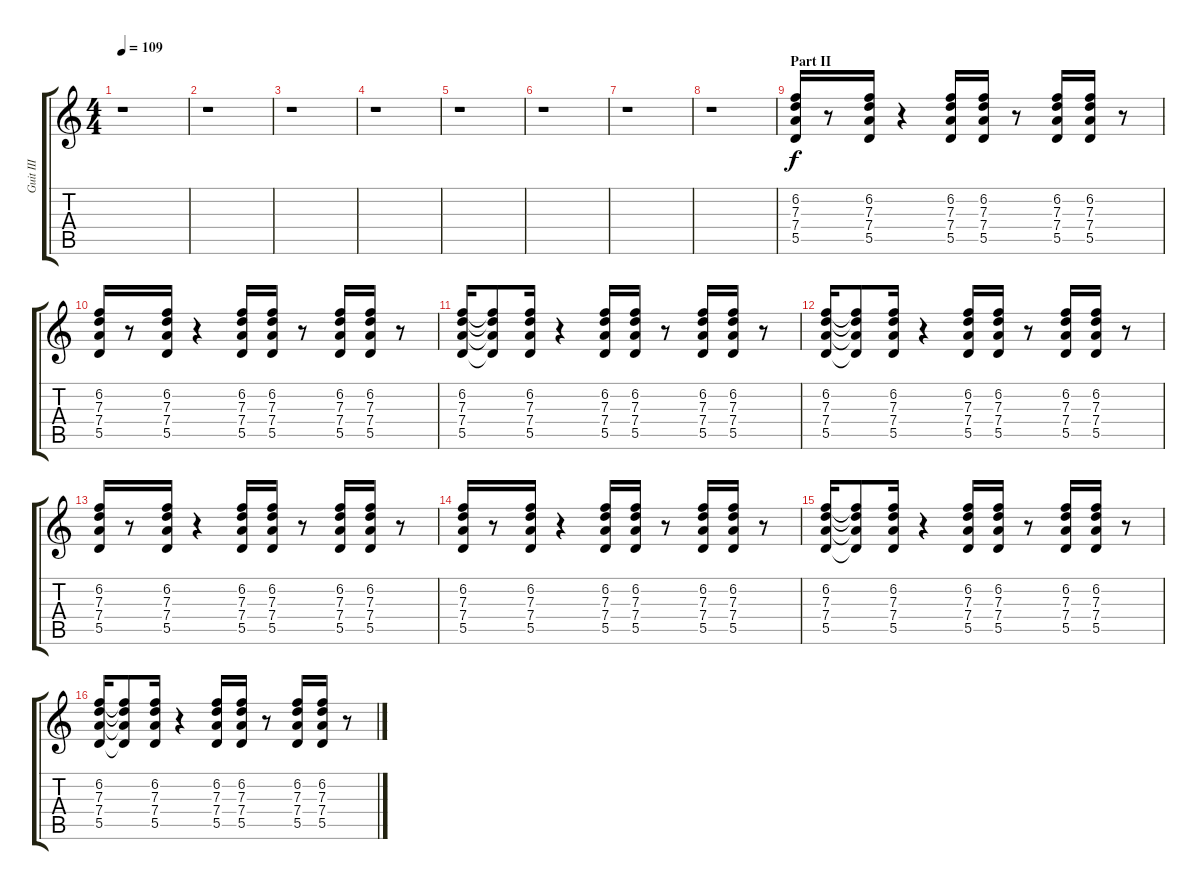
\track ("Guit III" "Guit III") {instrument overdrivenguitar}
\staff {score tabs}
\tuning (E4 B3 G3 D3 A2 E2) {hide}
\ts (4 4)
\tempo 109
\clef g2
\ks c
r.1{dy f} |
r.1 |
r.1 |
r.1 |
r.1 |
r.1 |
r.1 |
r.1{instrument electricguitarclean} |
\section ("" "Part II")
(6.2 7.3 7.4 5.5).16 r.8 (6.2 7.3 7.4 5.5).16 r.4 (6.2 7.3 7.4 5.5).16 (6.2 7.3 7.4 5.5).16 r.8 (6.2 7.3 7.4 5.5).16 (6.2 7.3 7.4 5.5).16 r.8 |
(6.2 7.3 7.4 5.5).16 r.8 (6.2 7.3 7.4 5.5).16 r.4 (6.2 7.3 7.4 5.5).16 (6.2 7.3 7.4 5.5).16 r.8 (6.2 7.3 7.4 5.5).16 (6.2 7.3 7.4 5.5).16 r.8 |
(6.2 7.3 7.4 5.5).16 (6.2{t} 7.3{t} 7.4{t} 5.5{t}).8 (6.2 7.3 7.4 5.5).16 r.4 (6.2 7.3 7.4 5.5).16 (6.2 7.3 7.4 5.5).16 r.8 (6.2 7.3 7.4 5.5).16 (6.2 7.3 7.4 5.5).16 r.8 |
(6.2 7.3 7.4 5.5).16 (6.2{t} 7.3{t} 7.4{t} 5.5{t}).8 (6.2 7.3 7.4 5.5).16 r.4 (6.2 7.3 7.4 5.5).16 (6.2 7.3 7.4 5.5).16 r.8 (6.2 7.3 7.4 5.5).16 (6.2 7.3 7.4 5.5).16 r.8 |
(6.2 7.3 7.4 5.5).16 r.8 (6.2 7.3 7.4 5.5).16 r.4 (6.2 7.3 7.4 5.5).16 (6.2 7.3 7.4 5.5).16 r.8 (6.2 7.3 7.4 5.5).16 (6.2 7.3 7.4 5.5).16 r.8 |
(6.2 7.3 7.4 5.5).16 r.8 (6.2 7.3 7.4 5.5).16 r.4 (6.2 7.3 7.4 5.5).16 (6.2 7.3 7.4 5.5).16 r.8 (6.2 7.3 7.4 5.5).16 (6.2 7.3 7.4 5.5).16 r.8 |
(6.2 7.3 7.4 5.5).16 (6.2{t} 7.3{t} 7.4{t} 5.5{t}).8 (6.2 7.3 7.4 5.5).16 r.4 (6.2 7.3 7.4 5.5).16 (6.2 7.3 7.4 5.5).16 r.8 (6.2 7.3 7.4 5.5).16 (6.2 7.3 7.4 5.5).16 r.8 |
(6.2 7.3 7.4 5.5).16 (6.2{t} 7.3{t} 7.4{t} 5.5{t}).8 (6.2 7.3 7.4 5.5).16 r.4 (6.2 7.3 7.4 5.5).16 (6.2 7.3 7.4 5.5).16 r.8 (6.2 7.3 7.4 5.5).16 (6.2 7.3 7.4 5.5).16 r.8
